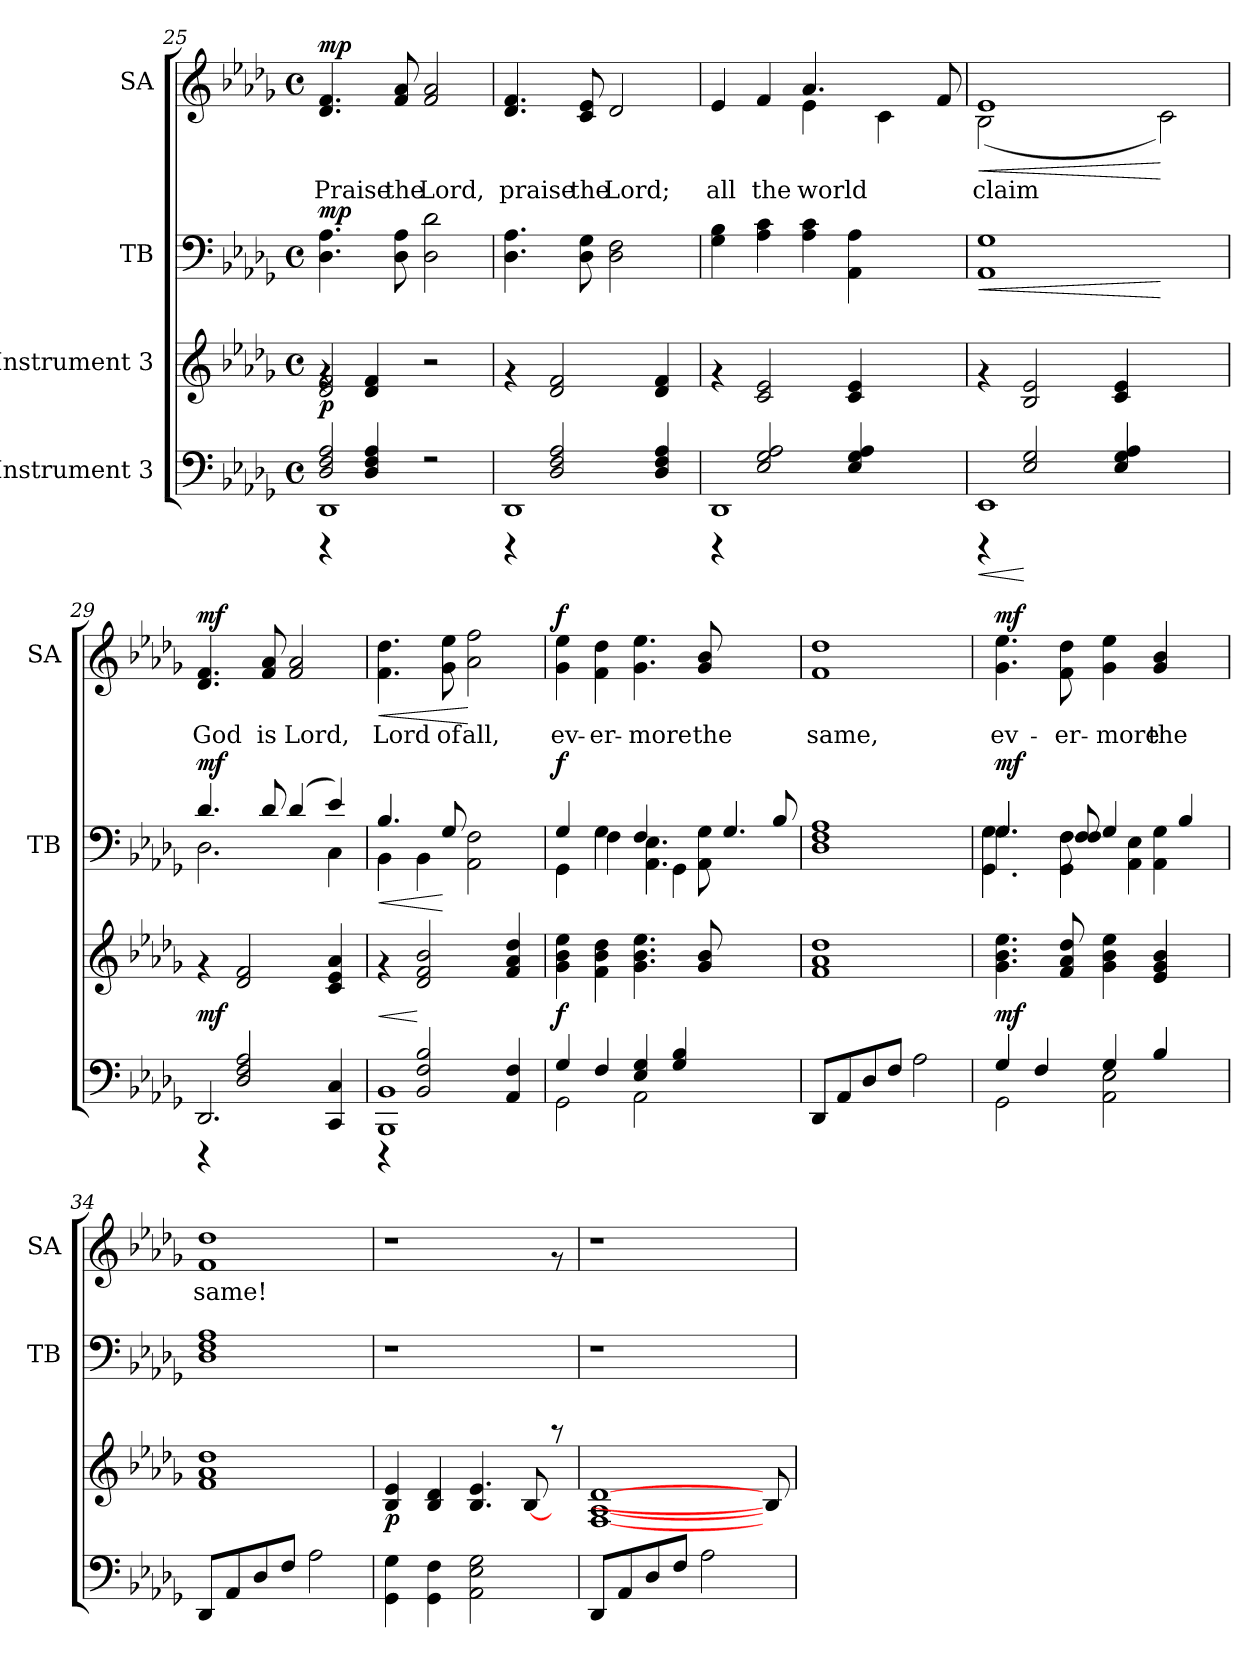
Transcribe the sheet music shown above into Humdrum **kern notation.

**kern	**dynam	**kern	**dynam	**kern	**dynam	**kern	**text	**dynam
*part4	*part4	*part3	*part3	*part2	*part2	*part1	*part1	*part1
*staff4	*staff4	*staff3	*staff3	*staff2	*staff2	*staff1	*staff1	*staff1
*I"Instrument 3	*	*I"Instrument 3	*	*I"TB	*	*I"SA	*	*
*	*	*	*	*I'TB	*	*I'SA	*	*
!!LO:LB:g=z
*clefF4	*	*clefG2	*	*clefF4	*	*clefG2	*	*
*k[b-e-a-d-g-]	*	*k[b-e-a-d-g-]	*	*k[b-e-a-d-g-]	*	*k[b-e-a-d-g-]	*	*
*D-:	*	*D-:	*	*D-:	*	*D-:	*	*
*M4/4	*	*M4/4	*	*M4/4	*	*M4/4	*	*
*met(c)	*	*met(c)	*	*met(c)	*	*met(c)	*	*
=25	=25	=25	=25	=25	=25	=25	=25	=25
*^	*	*^	*	*	*	*	*	*
*	*^	*	*	*	*	*	*	*	*	*
!	!	!	!	!	!	!LO:DY:b	!	!LO:DY:a	!	!LO:LY:b:cj	!LO:DY:a
4rCCC	1DD-	2A-/ 2F/ 2D-/	.	4rf	2f/ 2d-/	p	4.A-\ 4.D-\	mp	4.d-/ 4.f/	Praise	mp
4A-/ 4F/ 4D-/	.	.	.	4f/ 4d-/	.	.	.	.	.	.	.
!	!	!	!	!	!	!	!	!	!	!LO:LY:b:cj	!
.	.	.	.	.	.	.	8A-\ 8D-\	.	8f/ 8a-/	the	.
!	!	!	!	!	!	!	!	!	!	!LO:LY:b:cj	!
2r	.	2ryy	.	2r	2ryy	.	2d-\ 2D-\	.	2f/ 2a-/	Lord,	.
=26	=26	=26	=26	=26	=26	=26	=26	=26	=26	=26	=26
!	!	!	!	!	!	!	!	!	!	!LO:LY:b:cj	!
*	*v	*v	*	*	*	*	*	*	*	*	*
*	*	*	*v	*v	*	*	*	*	*	*
4rCCC	1DD-	.	4rf	.	4.A-\ 4.D-\	.	4.f/ 4.d-/	praise	.
2F/ 2D-/ 2A-/	.	.	2f/ 2d-/	.	.	.	.	.	.
!	!	!	!	!	!	!	!	!LO:LY:b:cj	!
.	.	.	.	.	8G-\ 8D-\	.	8c/ 8e-/	the	.
!	!	!	!	!	!	!	!	!LO:LY:b:cj	!
.	.	.	.	.	2F\ 2D-\	.	2d-/	Lord;	.
4A-/ 4F/ 4D-/	.	.	4d-/ 4f/	.	.	.	.	.	.
=27	=27	=27	=27	=27	=27	=27	=27	=27	=27
!	!	!	!	!	!	!	!	!LO:LY:b:cj	!
*	*	*	*	*	*	*	*^	*	*
4rCCC	1DD-	.	4rf	.	4G-\ 4B-\	.	4e-/	2ryy	all	.
!	!	!	!	!	!	!	!	!	!LO:LY:b:cj	!
2G-/ 2E-/ 2A-/	.	.	2e-/ 2c/	.	4c\ 4A-\	.	4f/	.	the	.
!	!	!	!	!	!	!	!	!	!LO:LY:b:cj	!
.	.	.	.	.	4c\ 4A-\	.	4.a-/	4e-\	world	.
4G-/ 4E-/ 4A-/	.	.	4c/ 4e-/	.	4AA-\ 4A-\	.	.	2ryy	.	.
.	.	.	.	.	.	.	4c\	.	.	.
4ryy	4ryy	.	4ryy	.	4ryy	.	.	.	.	.
!	!	!	!	!	!	!	!	!	!LO:LY:b:cj	!
.	.	.	.	.	.	.	8f/	.	-	.
=28	=28	=28	=28	=28	=28	=28	=28	=28	=28	=28
!	!	!LO:HP:b	!	!	!	!LO:HP:b	!	!	!LO:LY:b:cj	!LO:HP:b
4rCCC	1EE-	<	4rf	.	1G- 1AA-	<	1e-	(>2B-\	-claim	<
2E-/ 2G-/	.	[	2B-/ 2e-/	.	.	.	.	.	.	.
.	.	.	.	.	.	.	.	1ryy	.	.
4G-/ 4E-/ 4A-/	.	.	4c/ 4e-/	.	.	.	.	.	.	.
!	!	!	!	!	!	!	!	!	!LO:LY:b:cj	!
2ryy	2ryy	.	2ryy	.	2ryy	[	2c\)	.	.	[
*	*	*	*	*	*	*	*v	*v	*	*
!!LO:PB:g=z
=29	=29	=29	=29	=29	=29	=29	=29	=29	=29
*	*	*	*	*	*^	*	*	*	*
!	!	!	!	!LO:DY:b	!	!	!LO:DY:a	!	!LO:LY:b:cj	!LO:DY:a
4rCCC	2.DD-/	.	4rf	mf	4.d-/	2.D-\	mf	4.f/ 4.d-/	God	mf
2A-/ 2F/ 2D-/	.	.	2f/ 2d-/	.	.	.	.	.	.	.
!	!	!	!	!	!	!	!	!	!LO:LY:b:cj	!
.	.	.	.	.	8d-/	.	.	8f/ 8a-/	is	.
!	!	!	!	!	!	!	!	!	!LO:LY:b:cj	!
.	.	.	.	.	(>4d-/	.	.	2f/ 2a-/	Lord,	.
4CC/ 4C/	4ryy	.	4a-/ 4c/ 4e-/	.	4e-/)	4C\	.	.	.	.
=30	=30	=30	=30	=30	=30	=30	=30	=30	=30	=30
!	!	!	!	!LO:HP:b	!	!	!LO:HP:b	!	!LO:LY:b:cj	!LO:HP:b
4rCCC	1BBB- 1BB-	.	4rf	<	4.B-/	4BB-\	<	4.dd-\ 4.f\	Lord	<
2F/ 2BB-/ 2B-/	.	.	2b-/ 2f/ 2d-/	[	.	4BB-\	.	.	.	.
!	!	!	!	!	!	!	!	!	!LO:LY:b:cj	!
.	.	.	.	.	8G-/	.	[	8ee-\ 8g-\	of	.
!	!	!	!	!	!	!	!	!	!LO:LY:b:cj	!
.	.	.	.	.	2ryy	2F\ 2AA-\	.	2ff\ 2a-\	all,	[
4AA-/ 4F/	.	.	4dd-/ 4a-/ 4f/	.	.	.	.	.	.	.
=31	=31	=31	=31	=31	=31	=31	=31	=31	=31	=31
!	!	!	!	!LO:DY:b	!	!	!LO:DY:a	!	!LO:LY:b:cj	!LO:DY:a
4G-/	2GG-\	.	4ee-\ 4g-\ 4b-\	f	4G-/	4GG-\	f	4ee-\ 4g-\	ev-	f
!	!	!	!	!	!	!	!	!	!LO:LY:b:cj	!
4F/	.	.	4b-\ 4f\ 4dd-\	.	4G-\	4F\	.	4dd-\ 4f\	-er-	.
!	!	!	!	!	!	!	!	!	!LO:LY:b:cj	!
4E-/ 4G-/	2AA-\	.	4.ee-\ 4.b-\ 4.g-\	.	4F/	4.E-\ 4.AA-\	.	4.g-\ 4.ee-\	-more	.
4G-/ 4B-/	.	.	.	.	4GG-\	.	.	.	.	.
!	!	!	!	!	!	!	!	!	!LO:LY:b:cj	!
.	.	.	8g-/ 8b-/	.	.	8G-\ 8AA-\	.	8g-/ 8b-/	the	.
2ryy	2ryy	.	2ryy	.	4.G-/	2ryy	.	2ryy	.	.
.	.	.	.	.	8B-/	.	.	.	.	.
*v	*v	*	*	*	*v	*v	*	*	*	*
=32	=32	=32	=32	=32	=32	=32	=32	=32
!	!	!	!	!	!	!	!LO:LY:b:cj	!
8DD-/L	.	1a- 1f 1dd-	.	1A- 1F 1D-	.	1dd- 1f	same,	.
8AA-/	.	.	.	.	.	.	.	.
8D-/	.	.	.	.	.	.	.	.
8F/J	.	.	.	.	.	.	.	.
2A-\	.	.	.	.	.	.	.	.
!!LO:LB:g=z
=33	=33	=33	=33	=33	=33	=33	=33	=33
*^	*	*	*	*^	*	*	*	*
*	*	*	*	*	*	*^	*	*	*	*
*	*	*	*	*	*	*	*^	*	*	*	*
!	!	!LO:DY:a	!	!	!	!	!	!	!LO:DY:a	!	!LO:LY:b:cj	!LO:DY:a
4G-/	2GG-\	mf	4.ee-\ 4.g-\ 4.b-\	.	4.G-/	4.GG-\ 4.G-\	4G-/	4G-\	mf	4.ee-\ 4.g-\	ev-	mf
4F/	.	.	.	.	.	.	8ryy	2..ryy	.	.	.	.
!	!	!	!	!	!	!	!	!	!	!	!LO:LY:b:cj	!
.	.	.	8dd-/ 8a-/ 8f/	.	4F\ 4GG-\	8F/ 8F/	8F\	.	.	8dd-\ 8f\	-er-	.
!	!	!	!	!	!	!	!	!	!	!	!LO:LY:b:cj	!
4G-/	2AA-\ 2E-\	.	4ee-\ 4b-\ 4g-\	.	.	4G-/	2ryy	.	.	4ee-\ 4g-\	-more	.
.	.	.	.	.	4E-\ 4AA-\	.	.	.	.	.	.	.
!	!	!	!	!	!	!	!	!	!	!	!LO:LY:b:cj	!
4B-/	.	.	4b-/ 4e-/ 4g-/	.	.	4G-\ 4AA-\	.	.	.	4b-/ 4g-/	the	.
.	.	.	.	.	4B-/	.	.	.	.	.	.	.
8ryy	8ryy	.	8ryy	.	.	8ryy	8ryy	.	.	8ryy	.	.
*	*	*	*	*	*	*	*v	*v	*	*	*	*
=34	=34	=34	=34	=34	=34	=34	=34	=34	=34	=34	=34
!	!	!	!	!	!	!	!	!	!	!LO:LY:b:cj	!
*v	*v	*	*	*	*v	*v	*v	*	*	*	*
8DD-/L	.	1a- 1f 1dd-	.	1A- 1F 1D-	.	1dd- 1f	same!	.
8AA-/	.	.	.	.	.	.	.	.
8D-/	.	.	.	.	.	.	.	.
8F/J	.	.	.	.	.	.	.	.
2A-\	.	.	.	.	.	.	.	.
=35	=35	=35	=35	=35	=35	=35	=35	=35
!	!	!	!LO:DY:b	!	!	!	!	!
4G-\ 4GG-\	.	4e-/ 4B-/	p	1r	.	1r	.	.
4GG-\ 4F\	.	4d-/ 4B-/	.	.	.	.	.	.
2G-\ 2E-\ 2AA-\	.	4.B-/ 4.e-/	.	.	.	.	.	.
.	.	[8B-/	.	.	.	.	.	.
8ryy	.	8ryy	.	8rCCC	.	8rf	.	.
=36	=36	=36	=36	=36	=36	=36	=36	=36
8DD-/L	.	[<1A- [<1F [>1d-	.	1r	.	1r	.	.
8AA-/	.	.	.	.	.	.	.	.
8D-/	.	.	.	.	.	.	.	.
8F/J	.	.	.	.	.	.	.	.
2A-\	.	.	.	.	.	.	.	.
8ryy	.	8B-/]	.	8ryy	.	8ryy	.	.
=	=	=	=	=	=	=	=	=
*-	*-	*-	*-	*-	*-	*-	*-	*-
